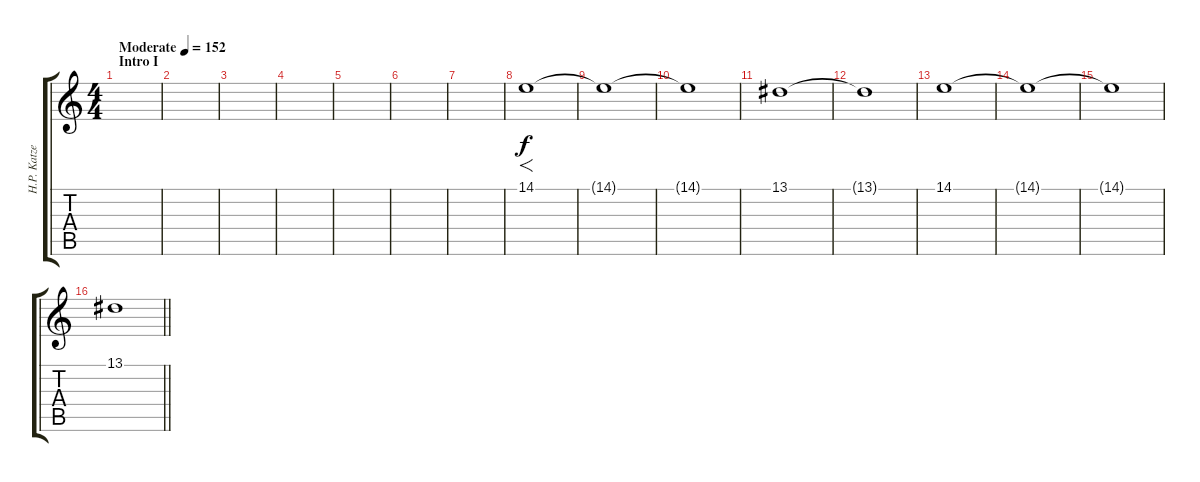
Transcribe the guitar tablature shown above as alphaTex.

\track ("H.P. Katzenburg" "H.P. Katze") {instrument stringensemble1}
\staff {score tabs}
\tuning (D4 A3 F3 C3 G2 D2) {hide}
\ts (4 4)
\section ("" "Intro I")
\tempo (152 "Moderate")
\clef g2
\ks c
|
|
|
|
|
|
|
14.1.1{f} |
14.1{t}.1 |
14.1{t}.1 |
13.1.1 |
13.1{t}.1 |
14.1.1 |
14.1{t}.1 |
14.1{t}.1 |
\barLineRight lightlight
13.1.1
